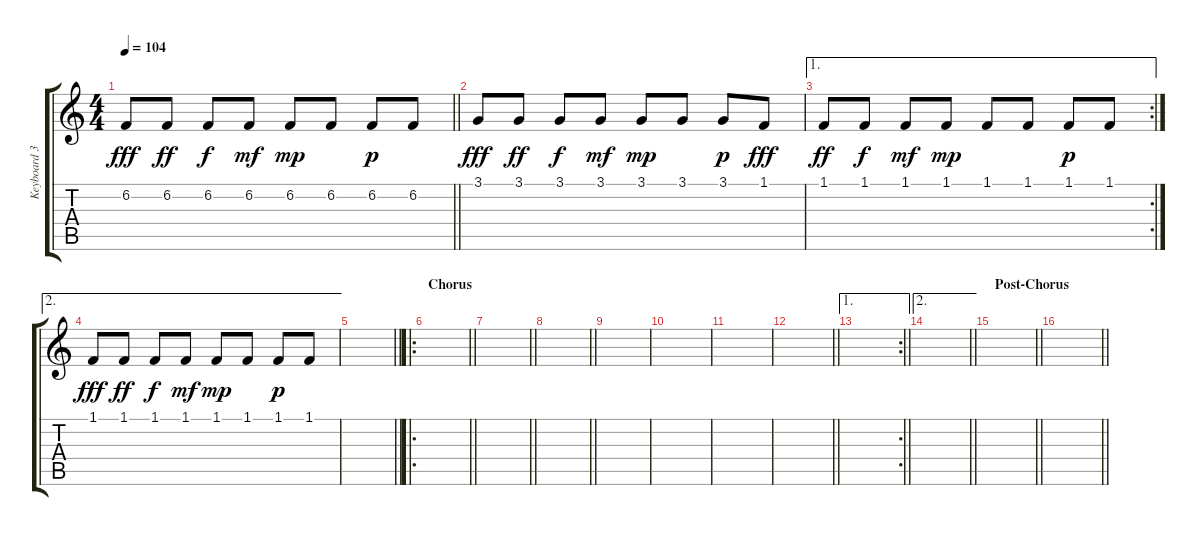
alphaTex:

\track ("Keyboard 3" "Keyboard 3") {instrument musicbox}
\staff {score tabs}
\tuning (E4 B3 G3 D3 A2 E2) {hide}
\ts (4 4)
\tempo 104
\clef g2
\barLineRight lightlight
\ks c
6.2.8{dy fff} 6.2.8{dy ff} 6.2.8{dy f} 6.2.8{dy mf} 6.2.8{dy mp} 6.2.8 6.2.8{dy p} 6.2.8 |
3.1.8{dy fff} 3.1.8{dy ff} 3.1.8{dy f} 3.1.8{dy mf} 3.1.8{dy mp} 3.1.8 3.1.8{dy p} 1.1.8{dy fff} |
\ae 1
\rc 2
1.1.8{dy ff} 1.1.8{dy f} 1.1.8{dy mf} 1.1.8{dy mp} 1.1.8 1.1.8 1.1.8{dy p} 1.1.8 |
\ae 2
1.1.8{dy fff} 1.1.8{dy ff} 1.1.8{dy f} 1.1.8{dy mf} 1.1.8{dy mp} 1.1.8 1.1.8{dy p} 1.1.8 |
\barLineRight lightlight
|
\ro
\section ("" "Chorus")
\barLineRight lightlight
|
\barLineRight lightlight
|
\barLineRight lightlight
|
|
|
|
\barLineRight lightlight
|
\ae 1
\rc 2
\barLineRight lightlight
|
\ae 2
\barLineRight lightlight
|
\section ("" "Post-Chorus")
\barLineRight lightlight
|
\barLineRight lightlight
